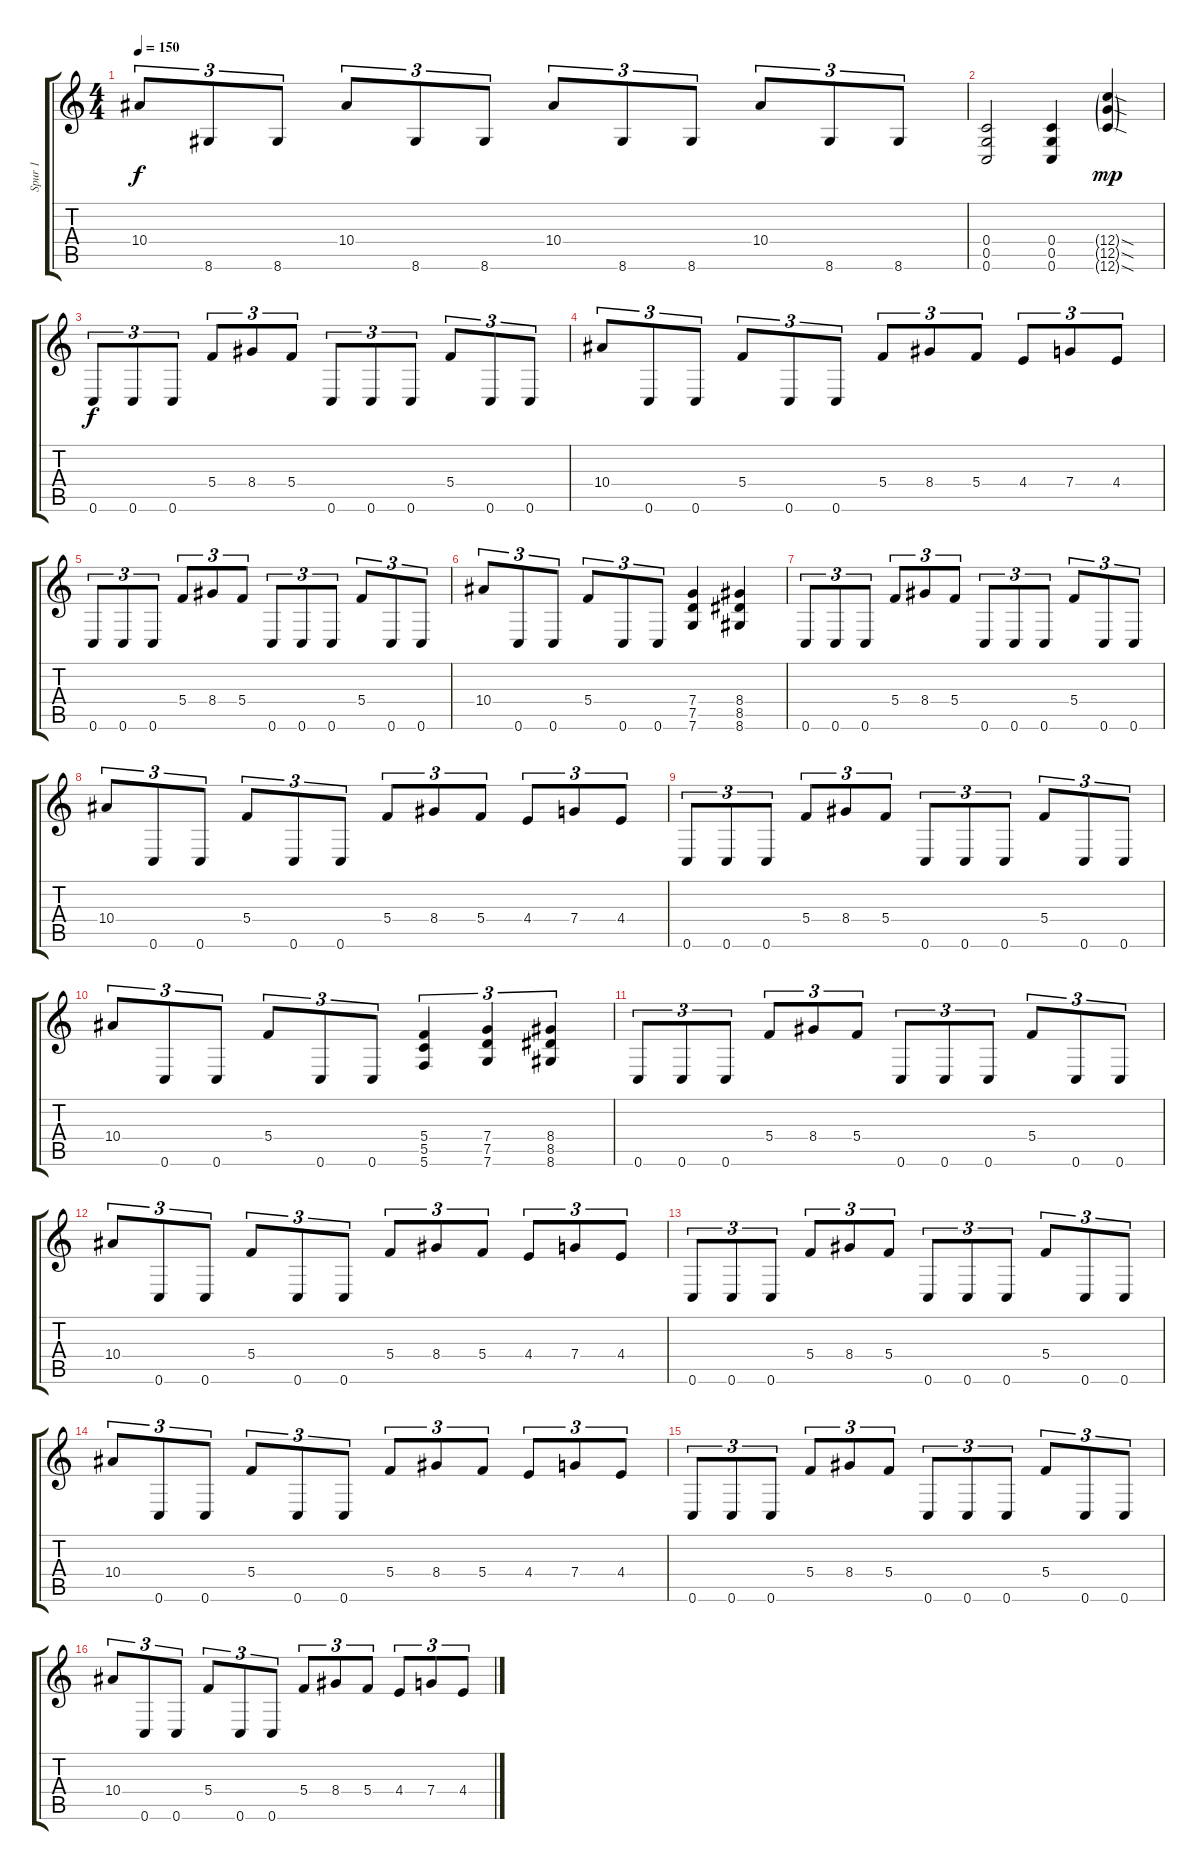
\track ("Spur 1" "Spur 1") {instrument distortionguitar}
\staff {score tabs}
\tuning (D4 A3 F3 C3 G2 C2) {hide}
\ts (4 4)
\tempo 150
\clef g2
\ks c
10.4.8{tu (3 2) dy f} 8.6.8{tu (3 2)} 8.6.8{tu (3 2)} 10.4.8{tu (3 2)} 8.6.8{tu (3 2)} 8.6.8{tu (3 2)} 10.4.8{tu (3 2)} 8.6.8{tu (3 2)} 8.6.8{tu (3 2)} 10.4.8{tu (3 2)} 8.6.8{tu (3 2)} 8.6.8{tu (3 2)} |
(0.4 0.5 0.6).2 (0.4 0.5 0.6).4 (12.4{sod g} 12.5{sod g} 12.6{sod g}).4{dy mp} |
0.6.8{tu (3 2) dy f} 0.6.8{tu (3 2)} 0.6.8{tu (3 2)} 5.4.8{tu (3 2)} 8.4.8{tu (3 2)} 5.4.8{tu (3 2)} 0.6.8{tu (3 2)} 0.6.8{tu (3 2)} 0.6.8{tu (3 2)} 5.4.8{tu (3 2)} 0.6.8{tu (3 2)} 0.6.8{tu (3 2)} |
10.4.8{tu (3 2)} 0.6.8{tu (3 2)} 0.6.8{tu (3 2)} 5.4.8{tu (3 2)} 0.6.8{tu (3 2)} 0.6.8{tu (3 2)} 5.4.8{tu (3 2)} 8.4.8{tu (3 2)} 5.4.8{tu (3 2)} 4.4.8{tu (3 2)} 7.4.8{tu (3 2)} 4.4.8{tu (3 2)} |
0.6.8{tu (3 2)} 0.6.8{tu (3 2)} 0.6.8{tu (3 2)} 5.4.8{tu (3 2)} 8.4.8{tu (3 2)} 5.4.8{tu (3 2)} 0.6.8{tu (3 2)} 0.6.8{tu (3 2)} 0.6.8{tu (3 2)} 5.4.8{tu (3 2)} 0.6.8{tu (3 2)} 0.6.8{tu (3 2)} |
10.4.8{tu (3 2)} 0.6.8{tu (3 2)} 0.6.8{tu (3 2)} 5.4.8{tu (3 2)} 0.6.8{tu (3 2)} 0.6.8{tu (3 2)} (7.4 7.5 7.6).4 (8.4 8.5 8.6).4 |
0.6.8{tu (3 2)} 0.6.8{tu (3 2)} 0.6.8{tu (3 2)} 5.4.8{tu (3 2)} 8.4.8{tu (3 2)} 5.4.8{tu (3 2)} 0.6.8{tu (3 2)} 0.6.8{tu (3 2)} 0.6.8{tu (3 2)} 5.4.8{tu (3 2)} 0.6.8{tu (3 2)} 0.6.8{tu (3 2)} |
10.4.8{tu (3 2)} 0.6.8{tu (3 2)} 0.6.8{tu (3 2)} 5.4.8{tu (3 2)} 0.6.8{tu (3 2)} 0.6.8{tu (3 2)} 5.4.8{tu (3 2)} 8.4.8{tu (3 2)} 5.4.8{tu (3 2)} 4.4.8{tu (3 2)} 7.4.8{tu (3 2)} 4.4.8{tu (3 2)} |
0.6.8{tu (3 2)} 0.6.8{tu (3 2)} 0.6.8{tu (3 2)} 5.4.8{tu (3 2)} 8.4.8{tu (3 2)} 5.4.8{tu (3 2)} 0.6.8{tu (3 2)} 0.6.8{tu (3 2)} 0.6.8{tu (3 2)} 5.4.8{tu (3 2)} 0.6.8{tu (3 2)} 0.6.8{tu (3 2)} |
10.4.8{tu (3 2)} 0.6.8{tu (3 2)} 0.6.8{tu (3 2)} 5.4.8{tu (3 2)} 0.6.8{tu (3 2)} 0.6.8{tu (3 2)} (5.4 5.5 5.6).4{tu (3 2)} (7.4 7.5 7.6).4{tu (3 2)} (8.4 8.5 8.6).4{tu (3 2)} |
0.6.8{tu (3 2)} 0.6.8{tu (3 2)} 0.6.8{tu (3 2)} 5.4.8{tu (3 2)} 8.4.8{tu (3 2)} 5.4.8{tu (3 2)} 0.6.8{tu (3 2)} 0.6.8{tu (3 2)} 0.6.8{tu (3 2)} 5.4.8{tu (3 2)} 0.6.8{tu (3 2)} 0.6.8{tu (3 2)} |
10.4.8{tu (3 2)} 0.6.8{tu (3 2)} 0.6.8{tu (3 2)} 5.4.8{tu (3 2)} 0.6.8{tu (3 2)} 0.6.8{tu (3 2)} 5.4.8{tu (3 2)} 8.4.8{tu (3 2)} 5.4.8{tu (3 2)} 4.4.8{tu (3 2)} 7.4.8{tu (3 2)} 4.4.8{tu (3 2)} |
0.6.8{tu (3 2)} 0.6.8{tu (3 2)} 0.6.8{tu (3 2)} 5.4.8{tu (3 2)} 8.4.8{tu (3 2)} 5.4.8{tu (3 2)} 0.6.8{tu (3 2)} 0.6.8{tu (3 2)} 0.6.8{tu (3 2)} 5.4.8{tu (3 2)} 0.6.8{tu (3 2)} 0.6.8{tu (3 2)} |
10.4.8{tu (3 2)} 0.6.8{tu (3 2)} 0.6.8{tu (3 2)} 5.4.8{tu (3 2)} 0.6.8{tu (3 2)} 0.6.8{tu (3 2)} 5.4.8{tu (3 2)} 8.4.8{tu (3 2)} 5.4.8{tu (3 2)} 4.4.8{tu (3 2)} 7.4.8{tu (3 2)} 4.4.8{tu (3 2)} |
0.6.8{tu (3 2)} 0.6.8{tu (3 2)} 0.6.8{tu (3 2)} 5.4.8{tu (3 2)} 8.4.8{tu (3 2)} 5.4.8{tu (3 2)} 0.6.8{tu (3 2)} 0.6.8{tu (3 2)} 0.6.8{tu (3 2)} 5.4.8{tu (3 2)} 0.6.8{tu (3 2)} 0.6.8{tu (3 2)} |
10.4.8{tu (3 2)} 0.6.8{tu (3 2)} 0.6.8{tu (3 2)} 5.4.8{tu (3 2)} 0.6.8{tu (3 2)} 0.6.8{tu (3 2)} 5.4.8{tu (3 2)} 8.4.8{tu (3 2)} 5.4.8{tu (3 2)} 4.4.8{tu (3 2)} 7.4.8{tu (3 2)} 4.4.8{tu (3 2)}
